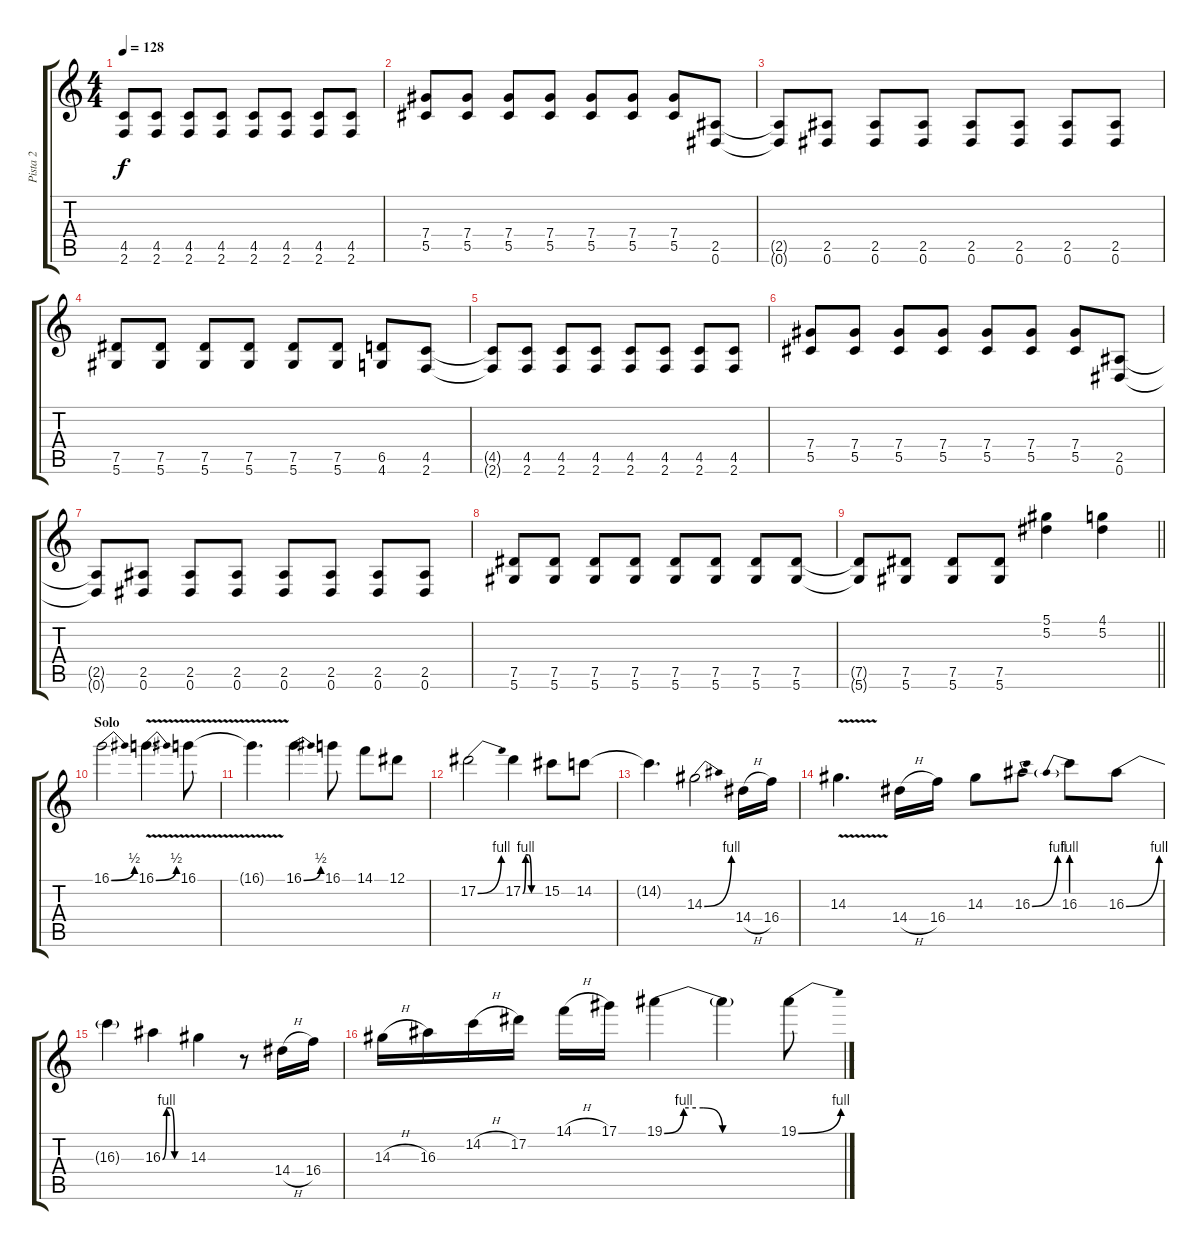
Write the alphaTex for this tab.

\track ("Pista 2" "Pista 2") {instrument distortionguitar}
\staff {score tabs}
\tuning (Eb4 Bb3 Gb3 Db3 Ab2 Eb2) {hide}
\ts (4 4)
\tempo 128
\clef g2
\ks c
(4.5{t} 2.6{t}).8{dy f} (4.5 2.6).8 (4.5 2.6).8 (4.5 2.6).8 (4.5 2.6).8 (4.5 2.6).8 (4.5 2.6).8 (4.5 2.6).8 |
(7.4 5.5).8 (7.4 5.5).8 (7.4 5.5).8 (7.4 5.5).8 (7.4 5.5).8 (7.4 5.5).8 (7.4 5.5).8 (2.5 0.6).8 |
(2.5{t} 0.6{t}).8 (2.5 0.6).8 (2.5 0.6).8 (2.5 0.6).8 (2.5 0.6).8 (2.5 0.6).8 (2.5 0.6).8 (2.5 0.6).8 |
(7.5 5.6).8 (7.5 5.6).8 (7.5 5.6).8 (7.5 5.6).8 (7.5 5.6).8 (7.5 5.6).8 (6.5 4.6).8 (4.5 2.6).8 |
(4.5{t} 2.6{t}).8 (4.5 2.6).8 (4.5 2.6).8 (4.5 2.6).8 (4.5 2.6).8 (4.5 2.6).8 (4.5 2.6).8 (4.5 2.6).8 |
(7.4 5.5).8 (7.4 5.5).8 (7.4 5.5).8 (7.4 5.5).8 (7.4 5.5).8 (7.4 5.5).8 (7.4 5.5).8 (2.5 0.6).8 |
(2.5{t} 0.6{t}).8 (2.5 0.6).8 (2.5 0.6).8 (2.5 0.6).8 (2.5 0.6).8 (2.5 0.6).8 (2.5 0.6).8 (2.5 0.6).8 |
(7.5 5.6).8 (7.5 5.6).8 (7.5 5.6).8 (7.5 5.6).8 (7.5 5.6).8 (7.5 5.6).8 (7.5 5.6).8 (7.5 5.6).8 |
\barLineRight lightlight
(7.5{t} 5.6{t}).8 (7.5 5.6).8 (7.5 5.6).8 (7.5 5.6).8 (5.1 5.2).4 (4.1 5.2).4 |
\section ("" "Solo")
16.1{be (bend 0 0 60 2)}.2{balance 8} 16.1{be (bend 0 0 60 2) v}.4{d} 16.1{v}.8 |
16.1{t}.4{d} 16.1{be (bend 0 0 60 2)}.4 16.1.8 14.1.8 12.1.8 |
17.2{be (bend 0 0 60 4)}.2 17.2{be (custom 0 0 10 4 20 4 30 0 60 0)}.4 15.2.8 14.2.8 |
14.2{t}.4{d} 14.3{be (bend 0 0 60 4)}.2 14.4{h}.16 16.4.16 |
14.3{v}.4{d} 14.4{h}.16 16.4.16 14.3.8 16.3{be (bend 0 0 60 4)}.8 16.3{be (prebend 0 4 60 4)}.8 16.3{be (bend 0 0 60 4)}.8 |
16.3{t}.4 16.3{be (custom 0 0 10 4 20 4 30 0 60 0)}.4 14.3.4 r.8 14.4{h}.16 16.4.16 |
14.3{h}.16 16.3.16 14.2{h}.16 17.2.16 14.1{h}.16 17.1.16 19.1{be (custom 0 0 10 4 20 4 30 0 60 0)}.4 19.1{t}.4 19.1{be (bend 0 0 60 4)}.8
